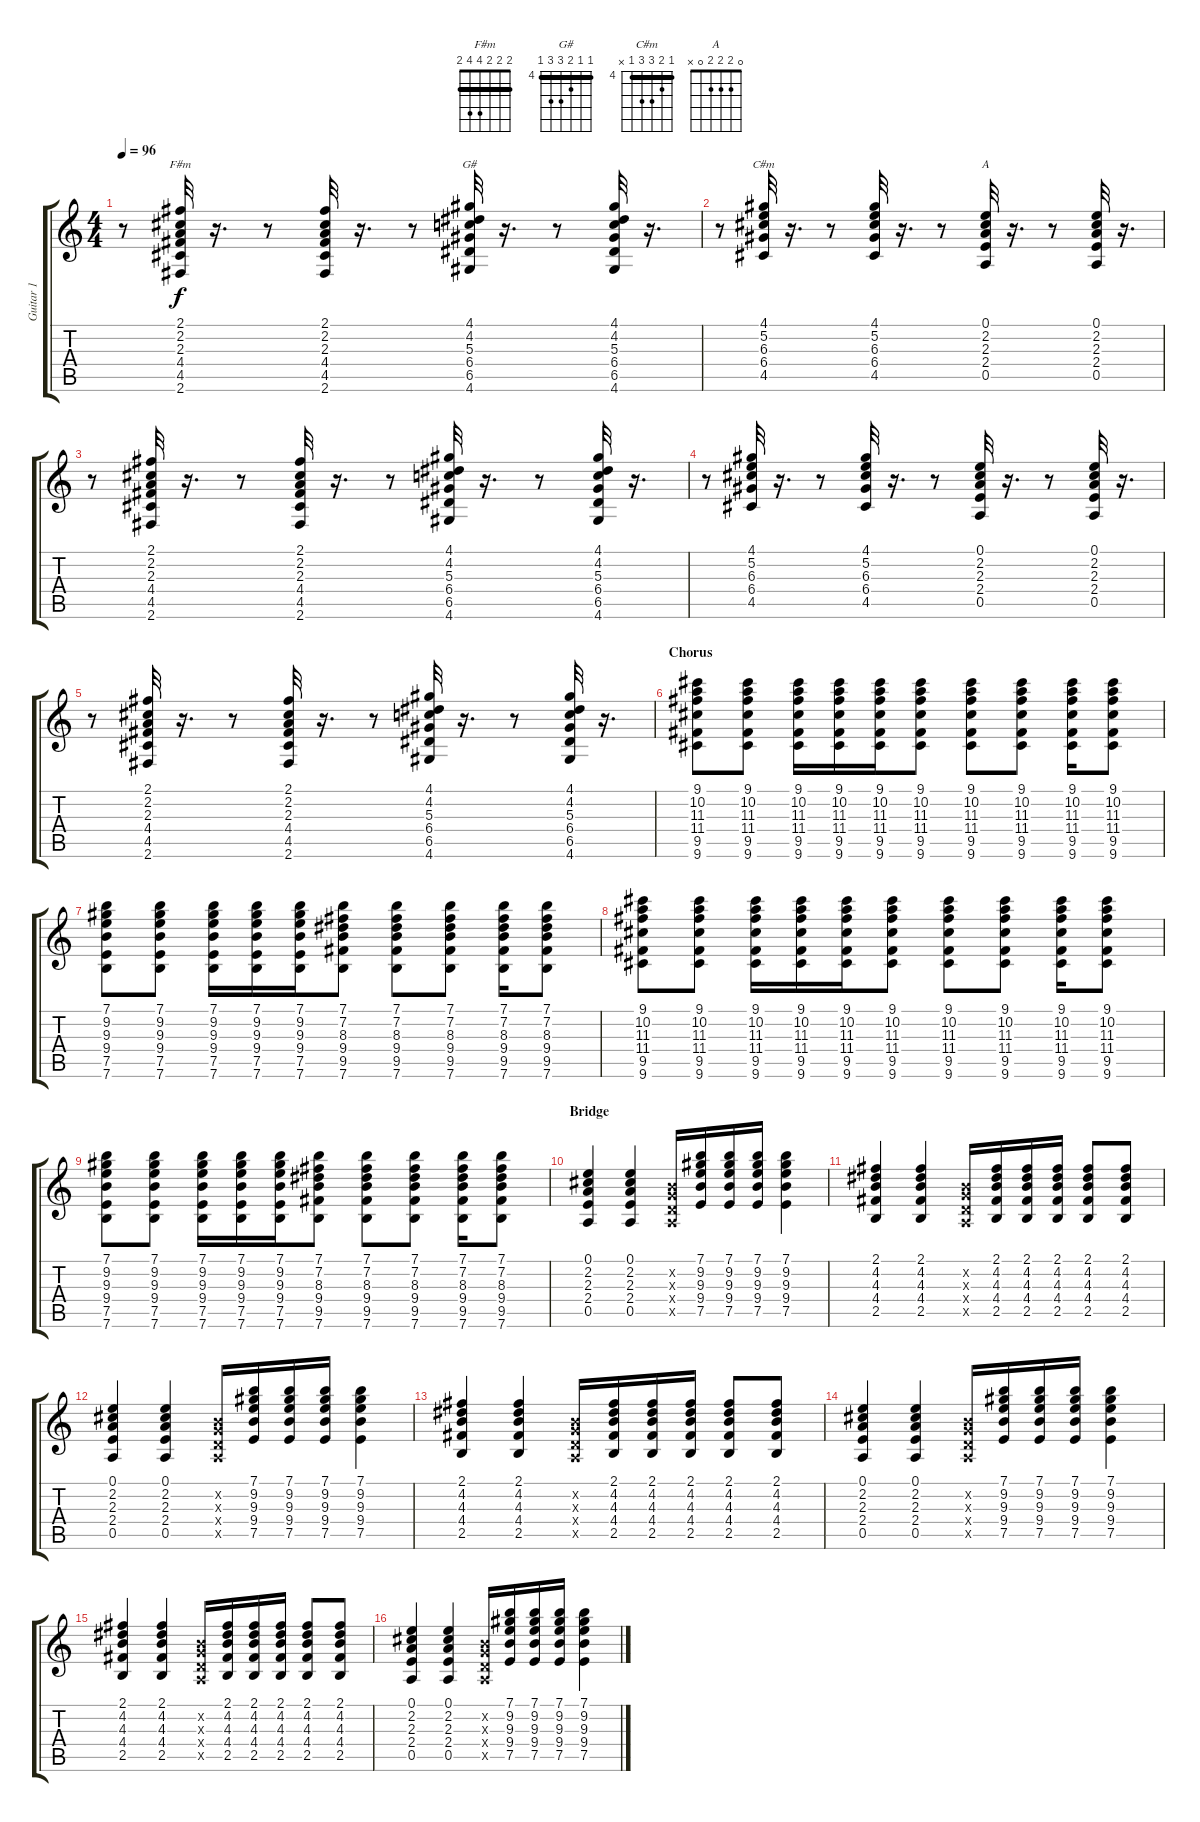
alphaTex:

\track ("Guitar 1" "Guitar 1") {instrument distortionguitar}
\staff {score tabs}
\tuning (E4 B3 G3 D3 A2 E2) {hide}
\chord ("F#m" 2 2 2 4 4 2) {barre 2}
\chord ("G#" 4 4 5 6 6 4) {firstfret 4 barre 4}
\chord ("C#m" 4 5 6 6 4 x) {firstfret 4 barre 4}
\chord ("A" 0 2 2 2 0 x)
\ts (4 4)
\tempo 96
\clef g2
\ks c
r.8{dy f} (2.1 2.2 2.3 4.4 4.5 2.6).32{ch "F#m"} r.16{d} r.8 (2.1 2.2 2.3 4.4 4.5 2.6).32 r.16{d} r.8 (4.1 4.2 5.3 6.4 6.5 4.6).32{ch "G#"} r.16{d} r.8 (4.1 4.2 5.3 6.4 6.5 4.6).32 r.16{d} |
r.8 (4.1 5.2 6.3 6.4 4.5).32{ch "C#m"} r.16{d} r.8 (4.1 5.2 6.3 6.4 4.5).32 r.16{d} r.8 (0.1 2.2 2.3 2.4 0.5).32{ch "A"} r.16{d} r.8 (0.1 2.2 2.3 2.4 0.5).32 r.16{d} |
r.8 (2.1 2.2 2.3 4.4 4.5 2.6).32 r.16{d} r.8 (2.1 2.2 2.3 4.4 4.5 2.6).32 r.16{d} r.8 (4.1 4.2 5.3 6.4 6.5 4.6).32 r.16{d} r.8 (4.1 4.2 5.3 6.4 6.5 4.6).32 r.16{d} |
r.8 (4.1 5.2 6.3 6.4 4.5).32 r.16{d} r.8 (4.1 5.2 6.3 6.4 4.5).32 r.16{d} r.8 (0.1 2.2 2.3 2.4 0.5).32 r.16{d} r.8 (0.1 2.2 2.3 2.4 0.5).32 r.16{d} |
r.8 (2.1 2.2 2.3 4.4 4.5 2.6).32 r.16{d} r.8 (2.1 2.2 2.3 4.4 4.5 2.6).32 r.16{d} r.8 (4.1 4.2 5.3 6.4 6.5 4.6).32 r.16{d} r.8 (4.1 4.2 5.3 6.4 6.5 4.6).32 r.16{d} |
\section ("" "Chorus")
(9.1 10.2 11.3 11.4 9.5 9.6).8 (9.1 10.2 11.3 11.4 9.5 9.6).8 (9.1 10.2 11.3 11.4 9.5 9.6).16 (9.1 10.2 11.3 11.4 9.5 9.6).16 (9.1 10.2 11.3 11.4 9.5 9.6).16 (9.1 10.2 11.3 11.4 9.5 9.6).8 (9.1 10.2 11.3 11.4 9.5 9.6).8 (9.1 10.2 11.3 11.4 9.5 9.6).8 (9.1 10.2 11.3 11.4 9.5 9.6).16 (9.1 10.2 11.3 11.4 9.5 9.6).8 |
(7.1 9.2 9.3 9.4 7.5 7.6).8 (7.1 9.2 9.3 9.4 7.5 7.6).8 (7.1 9.2 9.3 9.4 7.5 7.6).16 (7.1 9.2 9.3 9.4 7.5 7.6).16 (7.1 9.2 9.3 9.4 7.5 7.6).16 (7.1 7.2 8.3 9.4 9.5 7.6).8 (7.1 7.2 8.3 9.4 9.5 7.6).8 (7.1 7.2 8.3 9.4 9.5 7.6).8 (7.1 7.2 8.3 9.4 9.5 7.6).16 (7.1 7.2 8.3 9.4 9.5 7.6).8 |
(9.1 10.2 11.3 11.4 9.5 9.6).8 (9.1 10.2 11.3 11.4 9.5 9.6).8 (9.1 10.2 11.3 11.4 9.5 9.6).16 (9.1 10.2 11.3 11.4 9.5 9.6).16 (9.1 10.2 11.3 11.4 9.5 9.6).16 (9.1 10.2 11.3 11.4 9.5 9.6).8 (9.1 10.2 11.3 11.4 9.5 9.6).8 (9.1 10.2 11.3 11.4 9.5 9.6).8 (9.1 10.2 11.3 11.4 9.5 9.6).16 (9.1 10.2 11.3 11.4 9.5 9.6).8 |
(7.1 9.2 9.3 9.4 7.5 7.6).8 (7.1 9.2 9.3 9.4 7.5 7.6).8 (7.1 9.2 9.3 9.4 7.5 7.6).16 (7.1 9.2 9.3 9.4 7.5 7.6).16 (7.1 9.2 9.3 9.4 7.5 7.6).16 (7.1 7.2 8.3 9.4 9.5 7.6).8 (7.1 7.2 8.3 9.4 9.5 7.6).8 (7.1 7.2 8.3 9.4 9.5 7.6).8 (7.1 7.2 8.3 9.4 9.5 7.6).16 (7.1 7.2 8.3 9.4 9.5 7.6).8 |
\section ("" "Bridge")
(0.1 2.2 2.3 2.4 0.5).4{volume 11 instrument acousticguitarsteel} (0.1 2.2 2.3 2.4 0.5).4 (0.2{x} 0.3{x} 0.4{x} 0.5{x}).16 (7.1 9.2 9.3 9.4 7.5).16 (7.1 9.2 9.3 9.4 7.5).16 (7.1 9.2 9.3 9.4 7.5).16 (7.1 9.2 9.3 9.4 7.5).4 |
(2.1 4.2 4.3 4.4 2.5).4 (2.1 4.2 4.3 4.4 2.5).4 (0.2{x} 0.3{x} 0.4{x} 0.5{x}).16 (2.1 4.2 4.3 4.4 2.5).16 (2.1 4.2 4.3 4.4 2.5).16 (2.1 4.2 4.3 4.4 2.5).16 (2.1 4.2 4.3 4.4 2.5).8 (2.1 4.2 4.3 4.4 2.5).8 |
(0.1 2.2 2.3 2.4 0.5).4 (0.1 2.2 2.3 2.4 0.5).4 (0.2{x} 0.3{x} 0.4{x} 0.5{x}).16 (7.1 9.2 9.3 9.4 7.5).16 (7.1 9.2 9.3 9.4 7.5).16 (7.1 9.2 9.3 9.4 7.5).16 (7.1 9.2 9.3 9.4 7.5).4 |
(2.1 4.2 4.3 4.4 2.5).4 (2.1 4.2 4.3 4.4 2.5).4 (0.2{x} 0.3{x} 0.4{x} 0.5{x}).16 (2.1 4.2 4.3 4.4 2.5).16 (2.1 4.2 4.3 4.4 2.5).16 (2.1 4.2 4.3 4.4 2.5).16 (2.1 4.2 4.3 4.4 2.5).8 (2.1 4.2 4.3 4.4 2.5).8 |
(0.1 2.2 2.3 2.4 0.5).4 (0.1 2.2 2.3 2.4 0.5).4 (0.2{x} 0.3{x} 0.4{x} 0.5{x}).16 (7.1 9.2 9.3 9.4 7.5).16 (7.1 9.2 9.3 9.4 7.5).16 (7.1 9.2 9.3 9.4 7.5).16 (7.1 9.2 9.3 9.4 7.5).4 |
(2.1 4.2 4.3 4.4 2.5).4 (2.1 4.2 4.3 4.4 2.5).4 (0.2{x} 0.3{x} 0.4{x} 0.5{x}).16 (2.1 4.2 4.3 4.4 2.5).16 (2.1 4.2 4.3 4.4 2.5).16 (2.1 4.2 4.3 4.4 2.5).16 (2.1 4.2 4.3 4.4 2.5).8 (2.1 4.2 4.3 4.4 2.5).8 |
(0.1 2.2 2.3 2.4 0.5).4 (0.1 2.2 2.3 2.4 0.5).4 (0.2{x} 0.3{x} 0.4{x} 0.5{x}).16 (7.1 9.2 9.3 9.4 7.5).16 (7.1 9.2 9.3 9.4 7.5).16 (7.1 9.2 9.3 9.4 7.5).16 (7.1 9.2 9.3 9.4 7.5).4
